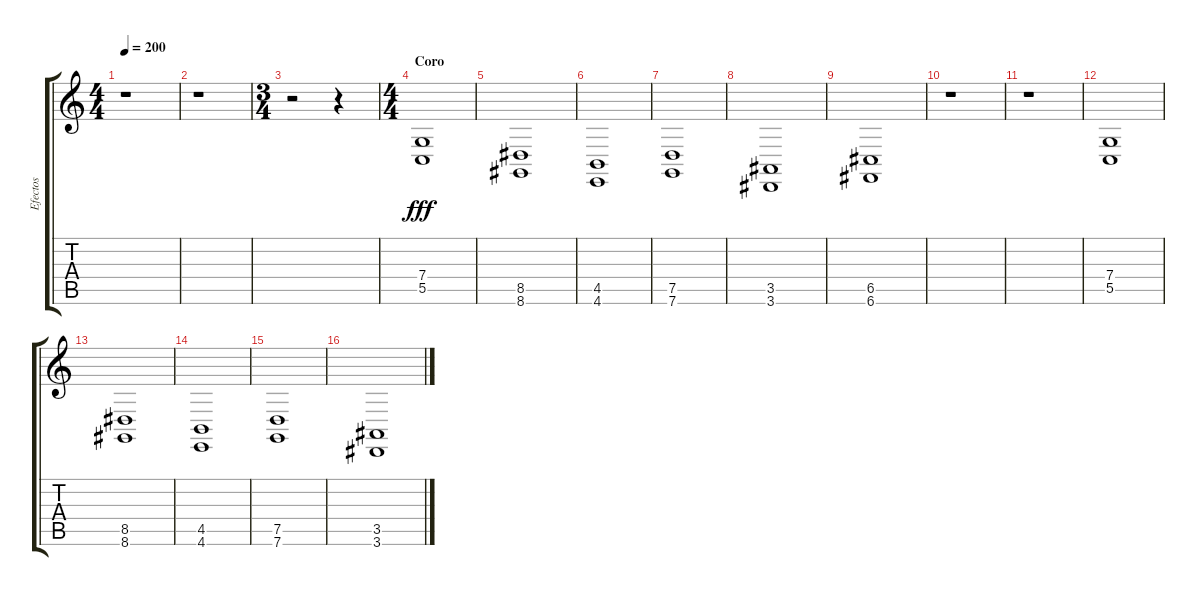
\track ("Efectos" "Efectos") {instrument stringensemble2}
\staff {score tabs}
\tuning (D4 A3 F3 C3 G2 C2) {hide}
\ts (4 4)
\tempo 200
\clef g2
\ks c
r.1{dy fff} |
r.1 |
\ts (3 4)
r.2 r.4 |
\ts (4 4)
\section ("" "Coro")
(7.4 5.5).1{volume 16 instrument stringensemble2} |
(8.5 8.6).1 |
(4.5 4.6).1 |
(7.5 7.6).1 |
(3.5 3.6).1 |
(6.5 6.6).1 |
r.1 |
r.1 |
(7.4 5.5).1{volume 16 instrument stringensemble2} |
(8.5 8.6).1 |
(4.5 4.6).1 |
(7.5 7.6).1 |
(3.5 3.6).1
